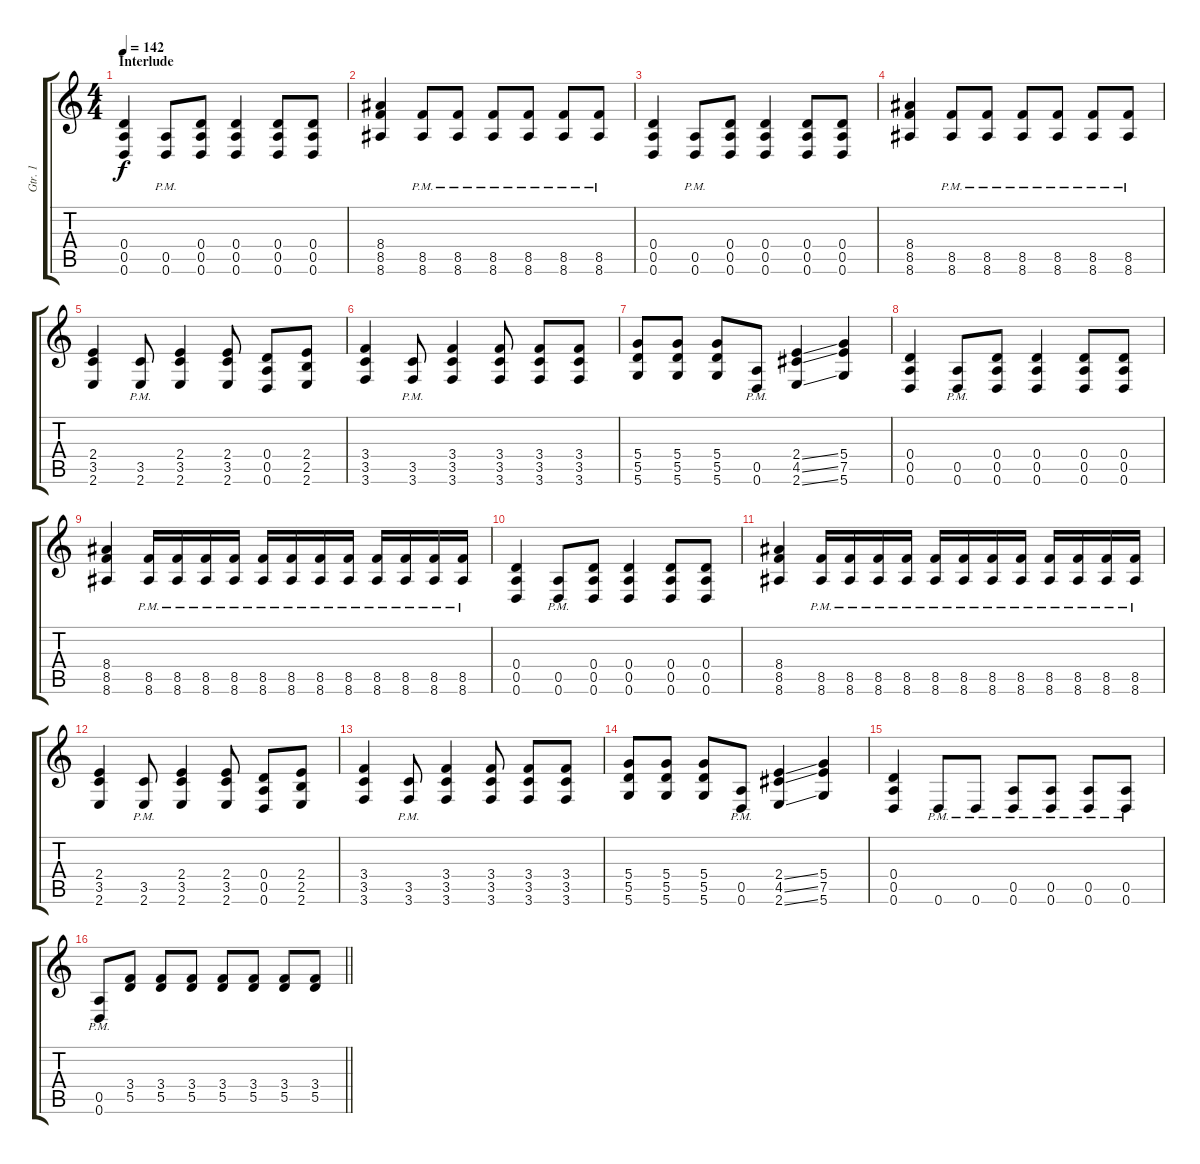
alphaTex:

\track ("Gtr. 1" "Gtr. 1") {instrument distortionguitar}
\staff {score tabs}
\tuning (E4 B3 G3 D3 A2 D2) {hide}
\ts (4 4)
\section ("" "Interlude")
\tempo 142
\clef g2
\ks c
(0.4 0.5 0.6).4{dy f} (0.5{pm} 0.6{pm}).8 (0.4 0.5 0.6).8 (0.4 0.5 0.6).4 (0.4 0.5 0.6).8 (0.4 0.5 0.6).8 |
(8.4 8.5 8.6).4 (8.5{pm} 8.6{pm}).8 (8.5{pm} 8.6{pm}).8 (8.5{pm} 8.6{pm}).8 (8.5{pm} 8.6{pm}).8 (8.5{pm} 8.6{pm}).8 (8.5{pm} 8.6{pm}).8 |
(0.4 0.5 0.6).4 (0.5{pm} 0.6{pm}).8 (0.4 0.5 0.6).8 (0.4 0.5 0.6).4 (0.4 0.5 0.6).8 (0.4 0.5 0.6).8 |
(8.4 8.5 8.6).4 (8.5{pm} 8.6{pm}).8 (8.5{pm} 8.6{pm}).8 (8.5{pm} 8.6{pm}).8 (8.5{pm} 8.6{pm}).8 (8.5{pm} 8.6{pm}).8 (8.5{pm} 8.6{pm}).8 |
(2.4 3.5 2.6).4 (3.5{pm} 2.6{pm}).8 (2.4 3.5 2.6).4 (2.4 3.5 2.6).8 (0.4 0.5 0.6).8 (2.4 2.5 2.6).8 |
(3.4 3.5 3.6).4 (3.5{pm} 3.6{pm}).8 (3.4 3.5 3.6).4 (3.4 3.5 3.6).8 (3.4 3.5 3.6).8 (3.4 3.5 3.6).8 |
(5.4 5.5 5.6).8 (5.4 5.5 5.6).8 (5.4 5.5 5.6).8 (0.5{pm} 0.6{pm}).8 (2.4{ss} 4.5{ss} 2.6{ss}).4 (5.4 7.5 5.6).4 |
(0.4 0.5 0.6).4 (0.5{pm} 0.6{pm}).8 (0.4 0.5 0.6).8 (0.4 0.5 0.6).4 (0.4 0.5 0.6).8 (0.4 0.5 0.6).8 |
(8.4 8.5 8.6).4 (8.5{pm} 8.6{pm}).16 (8.5{pm} 8.6{pm}).16 (8.5{pm} 8.6{pm}).16 (8.5{pm} 8.6{pm}).16 (8.5{pm} 8.6{pm}).16 (8.5{pm} 8.6{pm}).16 (8.5{pm} 8.6{pm}).16 (8.5{pm} 8.6{pm}).16 (8.5{pm} 8.6{pm}).16 (8.5{pm} 8.6{pm}).16 (8.5{pm} 8.6{pm}).16 (8.5{pm} 8.6{pm}).16 |
(0.4 0.5 0.6).4 (0.5{pm} 0.6{pm}).8 (0.4 0.5 0.6).8 (0.4 0.5 0.6).4 (0.4 0.5 0.6).8 (0.4 0.5 0.6).8 |
(8.4 8.5 8.6).4 (8.5{pm} 8.6{pm}).16 (8.5{pm} 8.6{pm}).16 (8.5{pm} 8.6{pm}).16 (8.5{pm} 8.6{pm}).16 (8.5{pm} 8.6{pm}).16 (8.5{pm} 8.6{pm}).16 (8.5{pm} 8.6{pm}).16 (8.5{pm} 8.6{pm}).16 (8.5{pm} 8.6{pm}).16 (8.5{pm} 8.6{pm}).16 (8.5{pm} 8.6{pm}).16 (8.5{pm} 8.6{pm}).16 |
(2.4 3.5 2.6).4 (3.5{pm} 2.6{pm}).8 (2.4 3.5 2.6).4 (2.4 3.5 2.6).8 (0.4 0.5 0.6).8 (2.4 2.5 2.6).8 |
(3.4 3.5 3.6).4 (3.5{pm} 3.6{pm}).8 (3.4 3.5 3.6).4 (3.4 3.5 3.6).8 (3.4 3.5 3.6).8 (3.4 3.5 3.6).8 |
(5.4 5.5 5.6).8 (5.4 5.5 5.6).8 (5.4 5.5 5.6).8 (0.5{pm} 0.6{pm}).8 (2.4{ss} 4.5{ss} 2.6{ss}).4 (5.4 7.5 5.6).4 |
(0.4 0.5 0.6).4 0.6{pm}.8 0.6{pm}.8 (0.5{pm} 0.6{pm}).8 (0.5{pm} 0.6{pm}).8 (0.5{pm} 0.6{pm}).8 (0.5{pm} 0.6{pm}).8 |
\barLineRight lightlight
(0.5{pm} 0.6{pm}).8 (3.4 5.5).8 (3.4 5.5).8 (3.4 5.5).8 (3.4 5.5).8 (3.4 5.5).8 (3.4 5.5).8 (3.4 5.5).8
